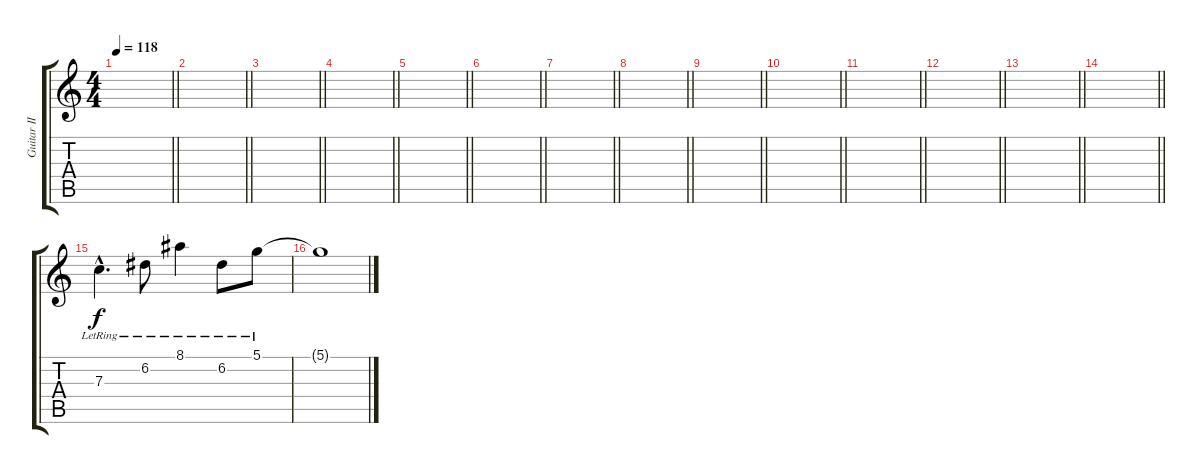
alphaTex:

\track ("Guitar II" "Guitar II") {instrument distortionguitar}
\staff {score tabs}
\tuning (D4 A3 F3 C3 G2 C2) {hide}
\ts (4 4)
\tempo 118
\clef g2
\barLineRight lightlight
\ks c
|
\barLineRight lightlight
|
\barLineRight lightlight
|
\barLineRight lightlight
|
\barLineRight lightlight
|
\barLineRight lightlight
|
\barLineRight lightlight
|
\barLineRight lightlight
|
\barLineRight lightlight
|
\barLineRight lightlight
|
\barLineRight lightlight
|
\barLineRight lightlight
|
\barLineRight lightlight
|
\barLineRight lightlight
|
7.3{hac lr}.4{d volume 13 balance 2 instrument electricguitarclean} 6.2{lr}.8 8.1{lr}.4 6.2{lr}.8 5.1{lr}.8 |
5.1{t}.1
